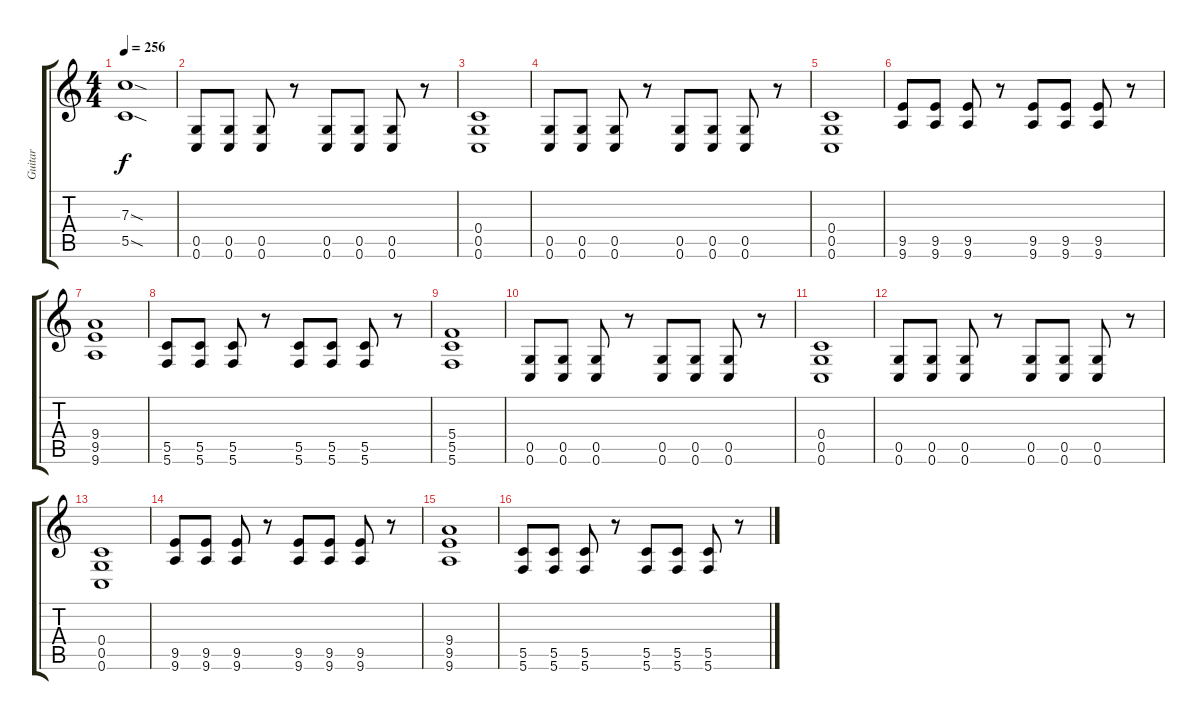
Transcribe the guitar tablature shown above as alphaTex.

\track ("Guitar" "Guitar") {instrument distortionguitar}
\staff {score tabs}
\tuning (D4 A3 F3 C3 G2 C2) {hide}
\ts (4 4)
\tempo 256
\clef g2
\ks c
(7.3{sod t} 5.5{sod t}).1{dy f} |
(0.5 0.6).8 (0.5 0.6).8 (0.5 0.6).8 r.8 (0.5 0.6).8 (0.5 0.6).8 (0.5 0.6).8 r.8 |
(0.4 0.5 0.6).1 |
(0.5 0.6).8 (0.5 0.6).8 (0.5 0.6).8 r.8 (0.5 0.6).8 (0.5 0.6).8 (0.5 0.6).8 r.8 |
(0.4 0.5 0.6).1 |
(9.5 9.6).8 (9.5 9.6).8 (9.5 9.6).8 r.8 (9.5 9.6).8 (9.5 9.6).8 (9.5 9.6).8 r.8 |
(9.4 9.5 9.6).1 |
(5.5 5.6).8 (5.5 5.6).8 (5.5 5.6).8 r.8 (5.5 5.6).8 (5.5 5.6).8 (5.5 5.6).8 r.8 |
(5.4 5.5 5.6).1 |
(0.5 0.6).8 (0.5 0.6).8 (0.5 0.6).8 r.8 (0.5 0.6).8 (0.5 0.6).8 (0.5 0.6).8 r.8 |
(0.4 0.5 0.6).1 |
(0.5 0.6).8 (0.5 0.6).8 (0.5 0.6).8 r.8 (0.5 0.6).8 (0.5 0.6).8 (0.5 0.6).8 r.8 |
(0.4 0.5 0.6).1 |
(9.5 9.6).8 (9.5 9.6).8 (9.5 9.6).8 r.8 (9.5 9.6).8 (9.5 9.6).8 (9.5 9.6).8 r.8 |
(9.4 9.5 9.6).1 |
(5.5 5.6).8 (5.5 5.6).8 (5.5 5.6).8 r.8 (5.5 5.6).8 (5.5 5.6).8 (5.5 5.6).8 r.8
